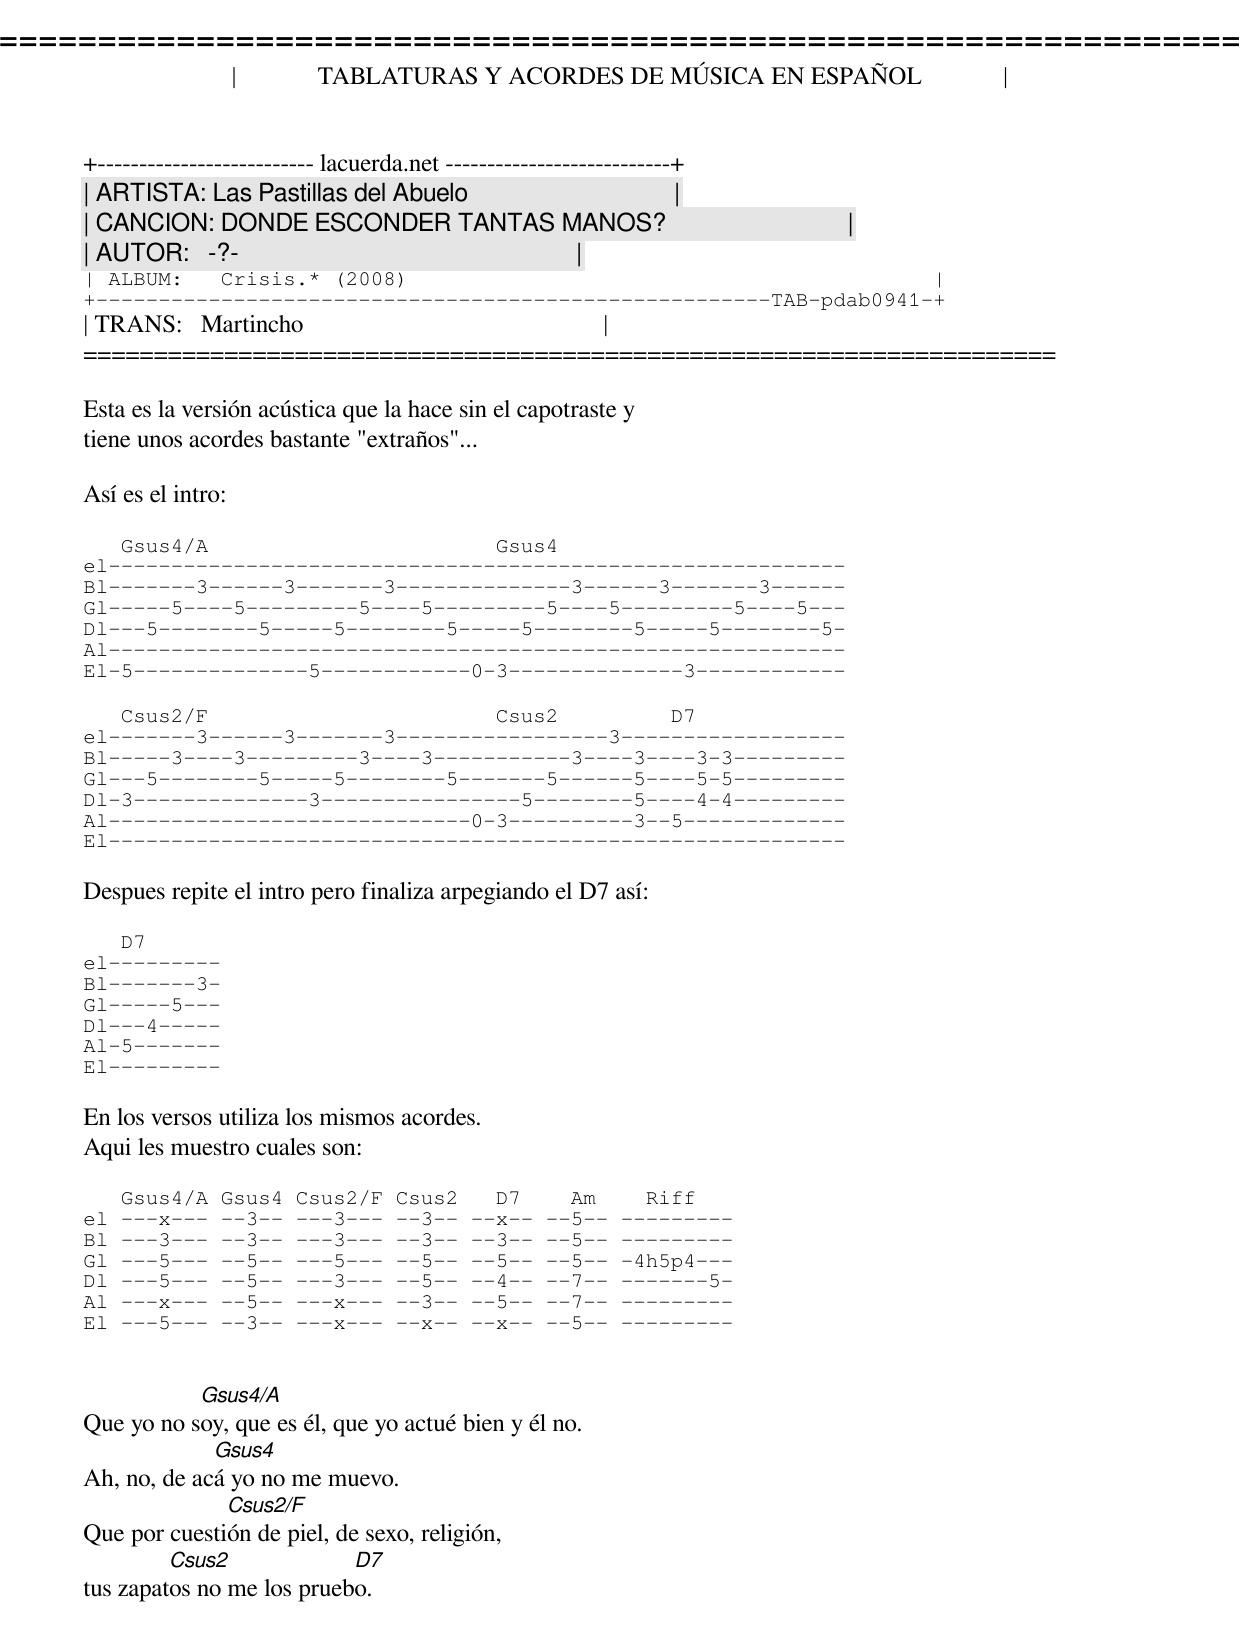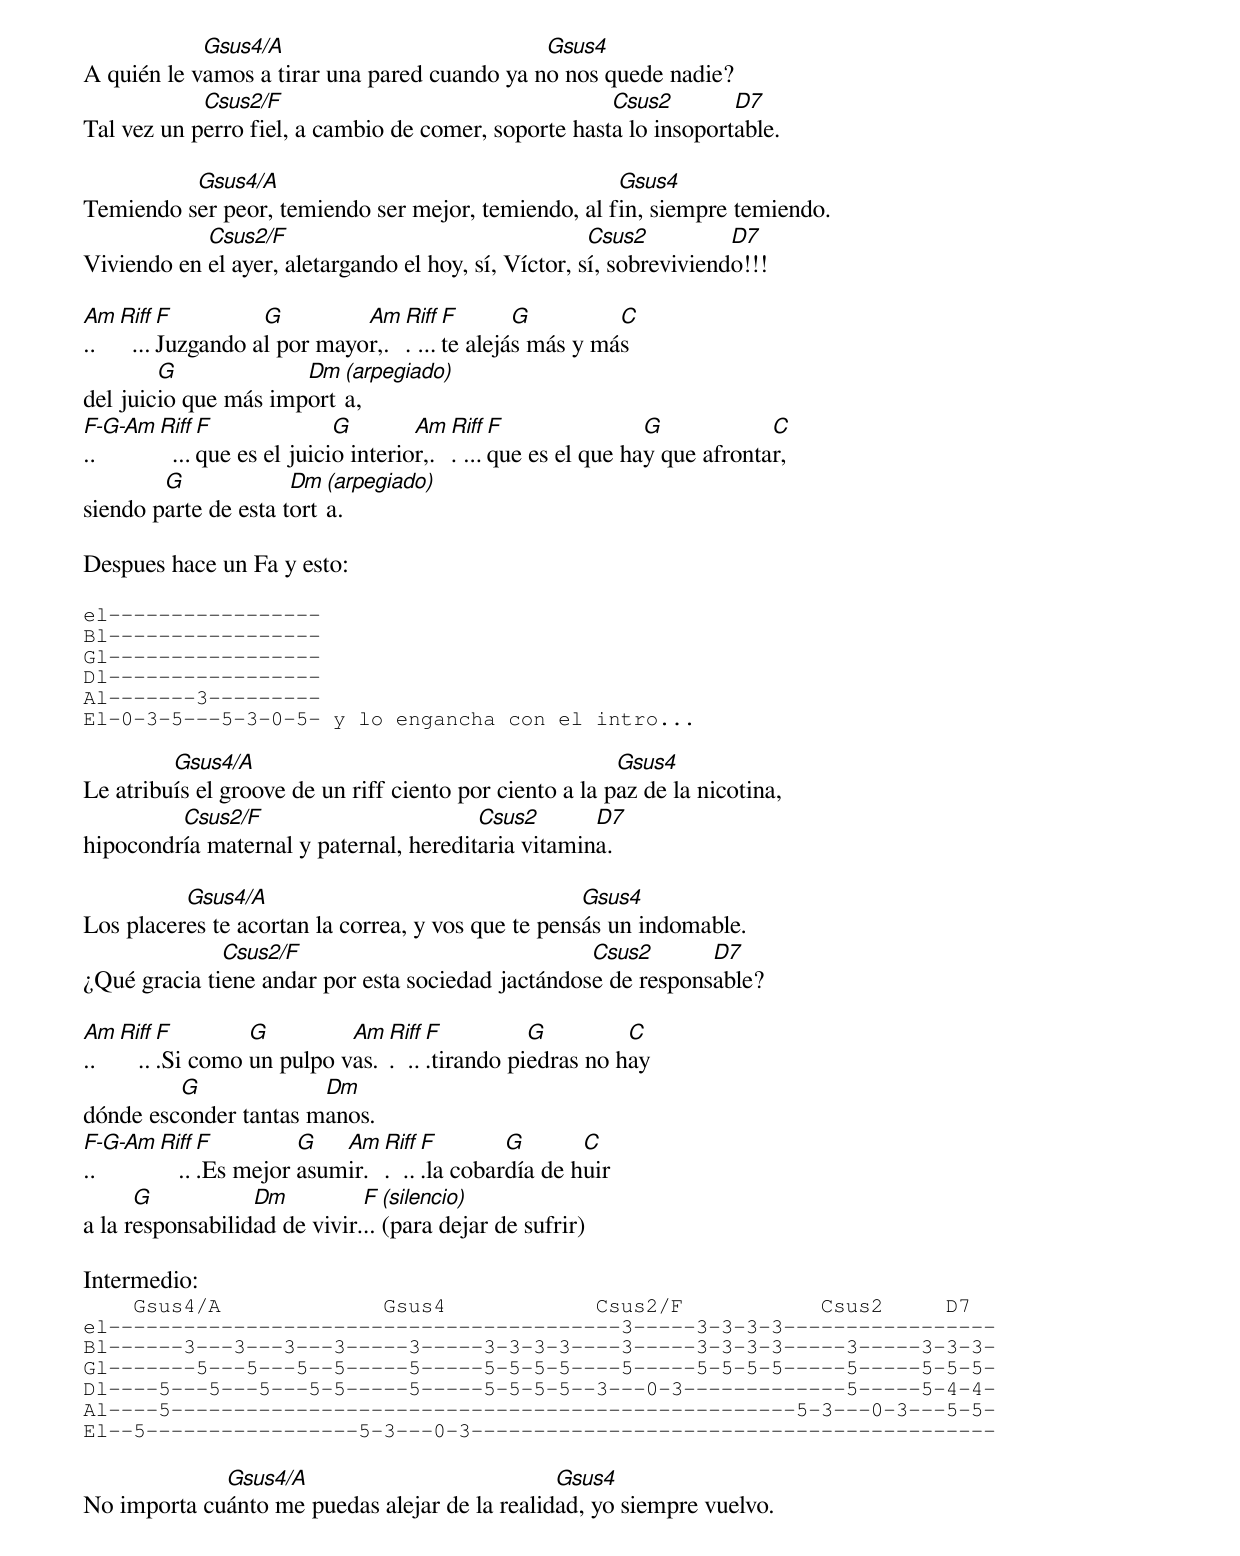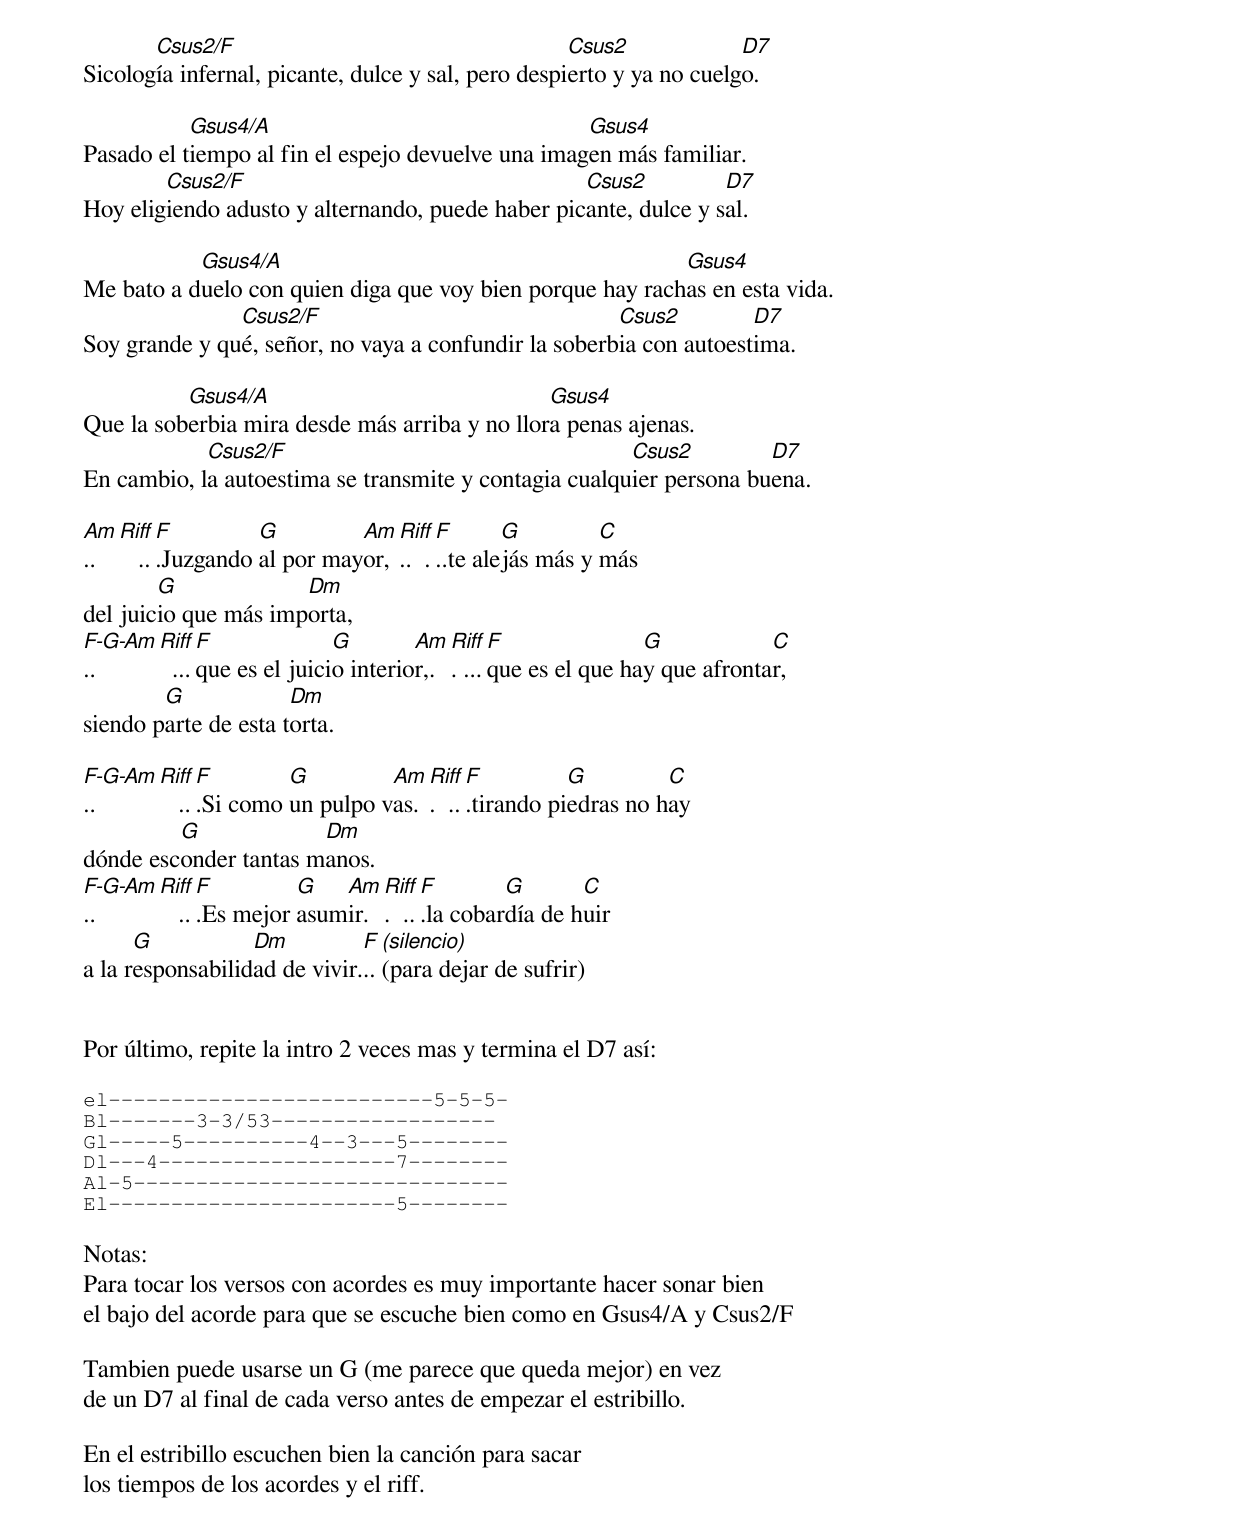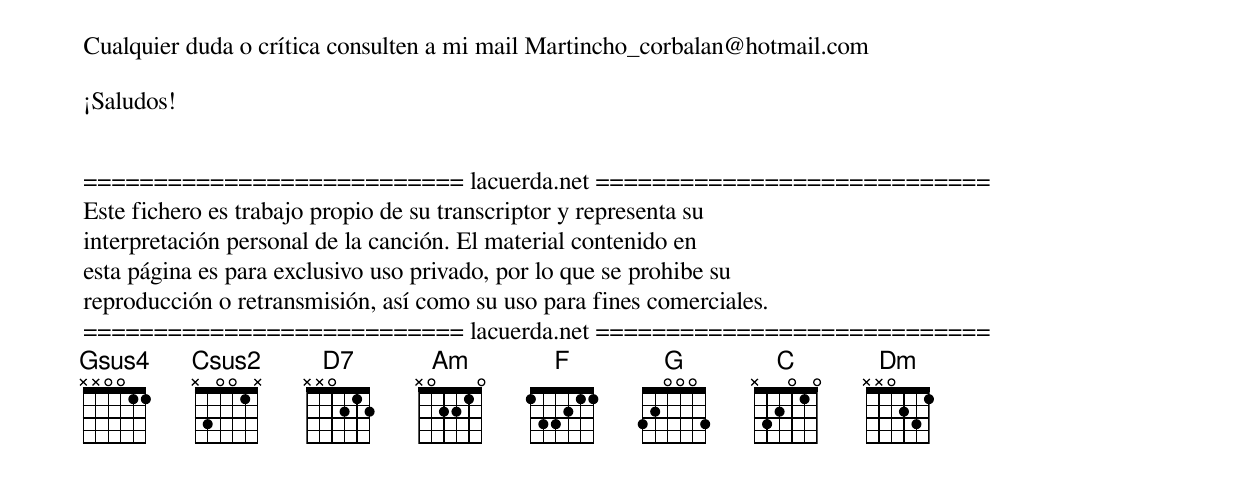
=====================================================================
|             TABLATURAS Y ACORDES DE MÚSICA EN ESPAÑOL             |
+-------------------------- lacuerda.net ---------------------------+
| ARTISTA: Las Pastillas del Abuelo                                 |
| CANCION: DONDE ESCONDER TANTAS MANOS?                             |
| AUTOR:   -?-                                                      |
| ALBUM:   Crisis.* (2008)                                          |
+------------------------------------------------------TAB-pdab0941-+
| TRANS:   Martincho                                                |
=====================================================================

Esta es la versión acústica que la hace sin el capotraste y
tiene unos acordes bastante "extraños"...

Así es el intro:

   Gsus4/A                       Gsus4
el-----------------------------------------------------------
Bl-------3------3-------3--------------3------3-------3------
Gl-----5----5---------5----5---------5----5---------5----5---
Dl---5--------5-----5--------5-----5--------5-----5--------5-
Al-----------------------------------------------------------
El-5--------------5------------0-3--------------3------------

   Csus2/F                       Csus2         D7
el-------3------3-------3-----------------3------------------
Bl-----3----3---------3----3-----------3----3----3-3---------
Gl---5--------5-----5--------5-------5------5----5-5---------
Dl-3--------------3----------------5--------5----4-4---------
Al-----------------------------0-3----------3--5-------------
El-----------------------------------------------------------

Despues repite el intro pero finaliza arpegiando el D7 así:

   D7
el---------
Bl-------3-
Gl-----5---
Dl---4-----
Al-5-------
El---------

En los versos utiliza los mismos acordes.
Aqui les muestro cuales son:

   Gsus4/A Gsus4 Csus2/F Csus2   D7    Am    Riff
el ---x--- --3-- ---3--- --3-- --x-- --5-- ---------
Bl ---3--- --3-- ---3--- --3-- --3-- --5-- ---------
Gl ---5--- --5-- ---5--- --5-- --5-- --5-- -4h5p4---
Dl ---5--- --5-- ---3--- --5-- --4-- --7-- -------5-
Al ---x--- --5-- ---x--- --3-- --5-- --7-- ---------
El ---5--- --3-- ---x--- --x-- --x-- --5-- ---------


           Gsus4/A
Que yo no soy, que es él, que yo actué bien y él no.
             Gsus4
Ah, no, de acá yo no me muevo.
              Csus2/F
Que por cuestión de piel, de sexo, religión,
         Csus2             D7
tus zapatos no me los pruebo.


            Gsus4/A                           Gsus4
A quién le vamos a tirar una pared cuando ya no nos quede nadie?
            Csus2/F                                   Csus2        D7
Tal vez un perro fiel, a cambio de comer, soporte hasta lo insoportable.

          Gsus4/A                                    Gsus4
Temiendo ser peor, temiendo ser mejor, temiendo, al fin, siempre temiendo.
            Csus2/F                                   Csus2          D7
Viviendo en el ayer, aletargando el hoy, sí, Víctor, sí, sobreviviendo!!!

Am Riff F         G         Am Riff F       G         C
..   ...Juzgando al por mayor,.. ...te alejás más y más
        G             Dm (arpegiado)
del juicio que más importa,
F-G-Am Riff F              G        Am Riff F               G            C
..       ...que es el juicio interior,.. ...que es el que hay que afrontar,
        G             Dm (arpegiado)
siendo parte de esta torta.

Despues hace un Fa y esto:

el-----------------
Bl-----------------
Gl-----------------
Dl-----------------
Al-------3---------
El-0-3-5---5-3-0-5- y lo engancha con el intro...

         Gsus4/A                                         Gsus4
Le atribuís el groove de un riff ciento por ciento a la paz de la nicotina,
         Csus2/F                        Csus2       D7
hipocondría maternal y paternal, hereditaria vitamina.

          Gsus4/A                                   Gsus4
Los placeres te acortan la correa, y vos que te pensás un indomable.
              Csus2/F                              Csus2       D7
¿Qué gracia tiene andar por esta sociedad jactándose de responsable?

Am Riff F        G         Am Riff F          G         C
..    ...Si como un pulpo vas..  ...tirando piedras no hay
         G             Dm
dónde esconder tantas manos.
F-G-Am Riff F         G   Am Riff F        G       C
..        ...Es mejor asumir..  ...la cobardía de huir
      G           Dm          F (silencio)
a la responsabilidad de vivir...(para dejar de sufrir)

Intermedio:
    Gsus4/A             Gsus4            Csus2/F           Csus2     D7
el-----------------------------------------3-----3-3-3-3-----------------
Bl------3---3---3---3-----3-----3-3-3-3----3-----3-3-3-3-----3-----3-3-3-
Gl-------5---5---5--5-----5-----5-5-5-5----5-----5-5-5-5-----5-----5-5-5-
Dl----5---5---5---5-5-----5-----5-5-5-5--3---0-3-------------5-----5-4-4-
Al----5--------------------------------------------------5-3---0-3---5-5-
El--5-----------------5-3---0-3------------------------------------------

             Gsus4/A                           Gsus4
No importa cuánto me puedas alejar de la realidad, yo siempre vuelvo.
       Csus2/F                                      Csus2             D7
Sicología infernal, picante, dulce y sal, pero despierto y ya no cuelgo.

           Gsus4/A                                 Gsus4
Pasado el tiempo al fin el espejo devuelve una imagen más familiar.
        Csus2/F                                   Csus2          D7
Hoy eligiendo adusto y alternando, puede haber picante, dulce y sal.

           Gsus4/A                                         Gsus4
Me bato a duelo con quien diga que voy bien porque hay rachas en esta vida.
               Csus2/F                                Csus2         D7
Soy grande y qué, señor, no vaya a confundir la soberbia con autoestima.

          Gsus4/A                              Gsus4
Que la soberbia mira desde más arriba y no llora penas ajenas.
            Csus2/F                                    Csus2         D7
En cambio, la autoestima se transmite y contagia cualquier persona buena.

Am Riff F         G         Am Riff F       G         C
..    ...Juzgando al por mayor,..  ...te alejás más y más
        G             Dm
del juicio que más importa,
F-G-Am Riff F              G        Am Riff F               G            C
..       ...que es el juicio interior,.. ...que es el que hay que afrontar,
        G             Dm
siendo parte de esta torta.

F-G-Am Riff F        G         Am Riff F          G         C
..        ...Si como un pulpo vas..  ...tirando piedras no hay
         G             Dm
dónde esconder tantas manos.
F-G-Am Riff F         G   Am Riff F        G       C
..        ...Es mejor asumir..  ...la cobardía de huir
      G           Dm          F (silencio)
a la responsabilidad de vivir...(para dejar de sufrir)


Por último, repite la intro 2 veces mas y termina el D7 así:

el--------------------------5-5-5-
Bl-------3-3/53------------------
Gl-----5----------4--3---5--------
Dl---4-------------------7--------
Al-5------------------------------
El-----------------------5--------

Notas:
Para tocar los versos con acordes es muy importante hacer sonar bien
el bajo del acorde para que se escuche bien como en Gsus4/A y Csus2/F

Tambien puede usarse un G (me parece que queda mejor) en vez
de un D7 al final de cada verso antes de empezar el estribillo.

En el estribillo escuchen bien la canción para sacar
los tiempos de los acordes y el riff.

Cualquier duda o crítica consulten a mi mail Martincho_corbalan@hotmail.com

¡Saludos!


=========================== lacuerda.net ============================
Este fichero es trabajo propio de su transcriptor y representa su
interpretación personal de la canción. El material contenido en
esta página es para exclusivo uso privado, por lo que se prohibe su
reproducción o retransmisión, así como su uso para fines comerciales.
=========================== lacuerda.net ============================
